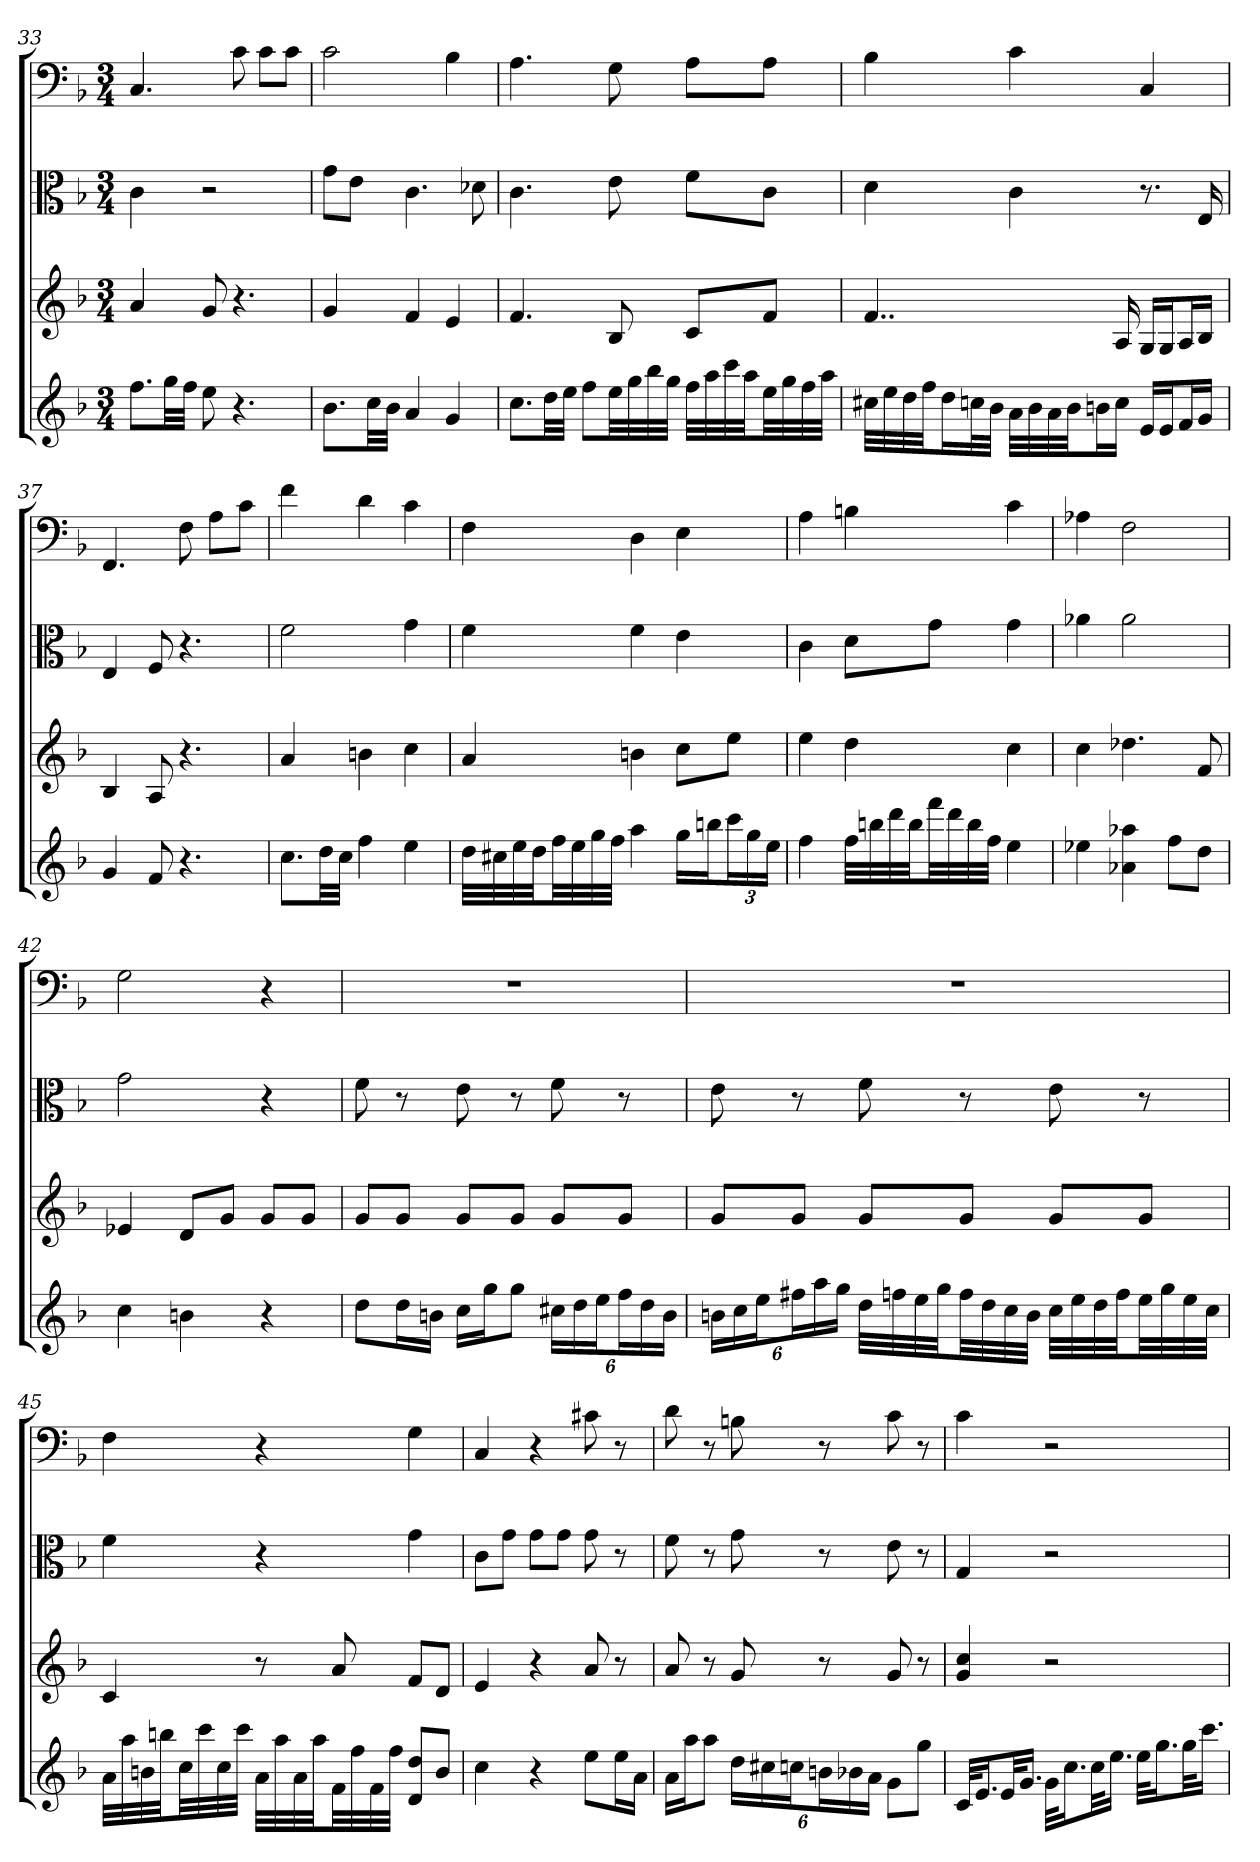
**kern	**kern	**kern	**kern
*part4	*part3	*part2	*part1
*staff4	*staff3	*staff2	*staff1
*	*	*clefC3	*clefF4
*k[b-]	*k[b-]	*k[b-]	*k[b-]
*F:	*F:	*F:	*F:
*M3/4	*M3/4	*M3/4	*M3/4
=33	=33	=33	=33
8.ffL	4a	4c	4.C
32ggLL	.	.	.
32ffJJJ	.	.	.
8ee	8g	2r	.
4.r	4.r	.	8c
.	.	.	8c\L
.	.	.	8c\J
=34	=34	=34	=34
8.b-L	4g	8g\L	2c
.	.	8e\J	.
32ccLL	.	.	.
32b-JJJ	.	.	.
4a	4f	4.c	.
4g	4e	.	4B-
.	.	8d-X	.
=35	=35	=35	=35
8.ccL	4.f	4.c	4.A
32ddLL	.	.	.
32eeJJJ	.	.	.
8ffL	.	.	.
32eeLL	8B-	8e	8G
32gg	.	.	.
32bb-	.	.	.
32ggJJJ	.	.	.
32ffLLL	8cL	8f\L	8A\L
32aa	.	.	.
32ccc	.	.	.
32aaJJ	.	.	.
32eeLL	8fJ	8c\J	8A\J
32gg	.	.	.
32ff	.	.	.
32aaJJJ	.	.	.
=36	=36	=36	=36
32cc#XLLL	4..f	4d	4B-
32ee	.	.	.
32dd	.	.	.
32ffJJ	.	.	.
16ddL	.	.	.
32ccnL	.	.	.
32b-JJJ	.	.	.
32aLLL	.	4c	4c
32b-	.	.	.
32a	.	.	.
32b-JJ	.	.	.
16bnL	.	.	.
16ccJJ	16A	.	.
16eLL	16GLL	8.r	4C
16eJ	16GJ	.	.
16fL	16AL	.	.
16gJJ	16B-JJ	16E	.
=37	=37	=37	=37
4g	4B-	4E	4.FF
8f	8A	8F	.
4.r	4.r	4.r	8F
.	.	.	8A\L
.	.	.	8c\J
=38	=38	=38	=38
8.ccL	4a	2f	4f
32ddLL	.	.	.
32ccJJJ	.	.	.
4ff	4bn	.	4d
4ee	4cc	4g	4c
=39	=39	=39	=39
32ddLLL	4a	4f	4F
32cc#X	.	.	.
32ee	.	.	.
32ddJJ	.	.	.
32ffLL	.	.	.
32ee	.	.	.
32gg	.	.	.
32ffJJJ	.	.	.
4aa	4bn	4f	4D
16ggLL	8ccL	4e	4E
16bbnJ	.	.	.
24cccL	8eeJ	.	.
24gg	.	.	.
24eeJJ	.	.	.
=40	=40	=40	=40
4ff	4ee	4c	4A
32ffLLL	4dd	8d\L	4Bn
32bbn	.	.	.
32ddd	.	.	.
32bbJJ	.	.	.
32fffLL	.	8g\J	.
32ddd	.	.	.
32bb	.	.	.
32ffJJJ	.	.	.
4ee	4cc	4g	4c
=41	=41	=41	=41
4ee-X	4cc	4a-X	4A-X
4a-X 4aa-X	4.dd-X	2a-	2F
8ffL	.	.	.
8ddJ	8f	.	.
=42	=42	=42	=42
4cc	4e-X	2g	2G
4bn	8dL	.	.
.	8gJ	.	.
4r	8gL	4r	4r
.	8gJ	.	.
=43	=43	=43	=43
8ddL	8gL	8f	2.r
16ddL	8gJ	8r	.
16bnJJ	.	.	.
16ccLL	8gL	8e	.
16ggJ	.	.	.
8ggJ	8gJ	8r	.
24cc#XLL	8gL	8f	.
24dd	.	.	.
24eeJ	.	.	.
24ffL	8gJ	8r	.
24dd	.	.	.
24bJJ	.	.	.
=44	=44	=44	=44
24bnLL	8gL	8e	2.r
24cc	.	.	.
24eeJ	.	.	.
24ff#XL	8gJ	8r	.
24aa	.	.	.
24ggJJ	.	.	.
32ddLLL	8gL	8f	.
32ffn	.	.	.
32ee	.	.	.
32ggJJ	.	.	.
32ffLL	8gJ	8r	.
32dd	.	.	.
32cc	.	.	.
32bJJJ	.	.	.
32ccLLL	8gL	8e	.
32ee	.	.	.
32dd	.	.	.
32ffJJ	.	.	.
32eeLL	8gJ	8r	.
32gg	.	.	.
32ee	.	.	.
32ccJJJ	.	.	.
=45	=45	=45	=45
32aLLL	4c	4f	4F
32aa	.	.	.
32bn	.	.	.
32bbnJJ	.	.	.
32ccLL	.	.	.
32ccc	.	.	.
32cc	.	.	.
32cccJJJ	.	.	.
32aLLL	8r	4r	4r
32aa	.	.	.
32a	.	.	.
32aaJJ	.	.	.
32fLL	8a	.	.
32ff	.	.	.
32f	.	.	.
32ffJJJ	.	.	.
8d 8ddL	8fL	4g	4G
8bJ	8dJ	.	.
=46	=46	=46	=46
4cc	4e	8c\L	4C
.	.	8g\J	.
4r	4r	8g\L	4r
.	.	8g\J	.
8eeL	8a	8g	8c#X
16eeL	8r	8r	8r
16aJJ	.	.	.
=47	=47	=47	=47
16aLL	8a	8f	8d
16aaJ	.	.	.
8aaJ	8r	8r	8r
24ddLL	8g	8g	8Bn
24cc#X	.	.	.
24ccnJ	.	.	.
24bnL	8r	8r	8r
24b-X	.	.	.
24aJJ	.	.	.
8gL	8g	8e	8c
8ggJ	8r	8r	8r
=48	=48	=48	=48
32cKLL	4g 4cc	4G	4c
16.eJ	.	.	.
32eKL	.	.	.
16.gJJ	.	.	.
32gKLL	2r	2r	2r
16.ccJ	.	.	.
32ccKL	.	.	.
16.eeJJ	.	.	.
32eeKLL	.	.	.
16.ggJ	.	.	.
32ggKL	.	.	.
16.cccJJ	.	.	.
=	=	=	=
*-	*-	*-	*-
